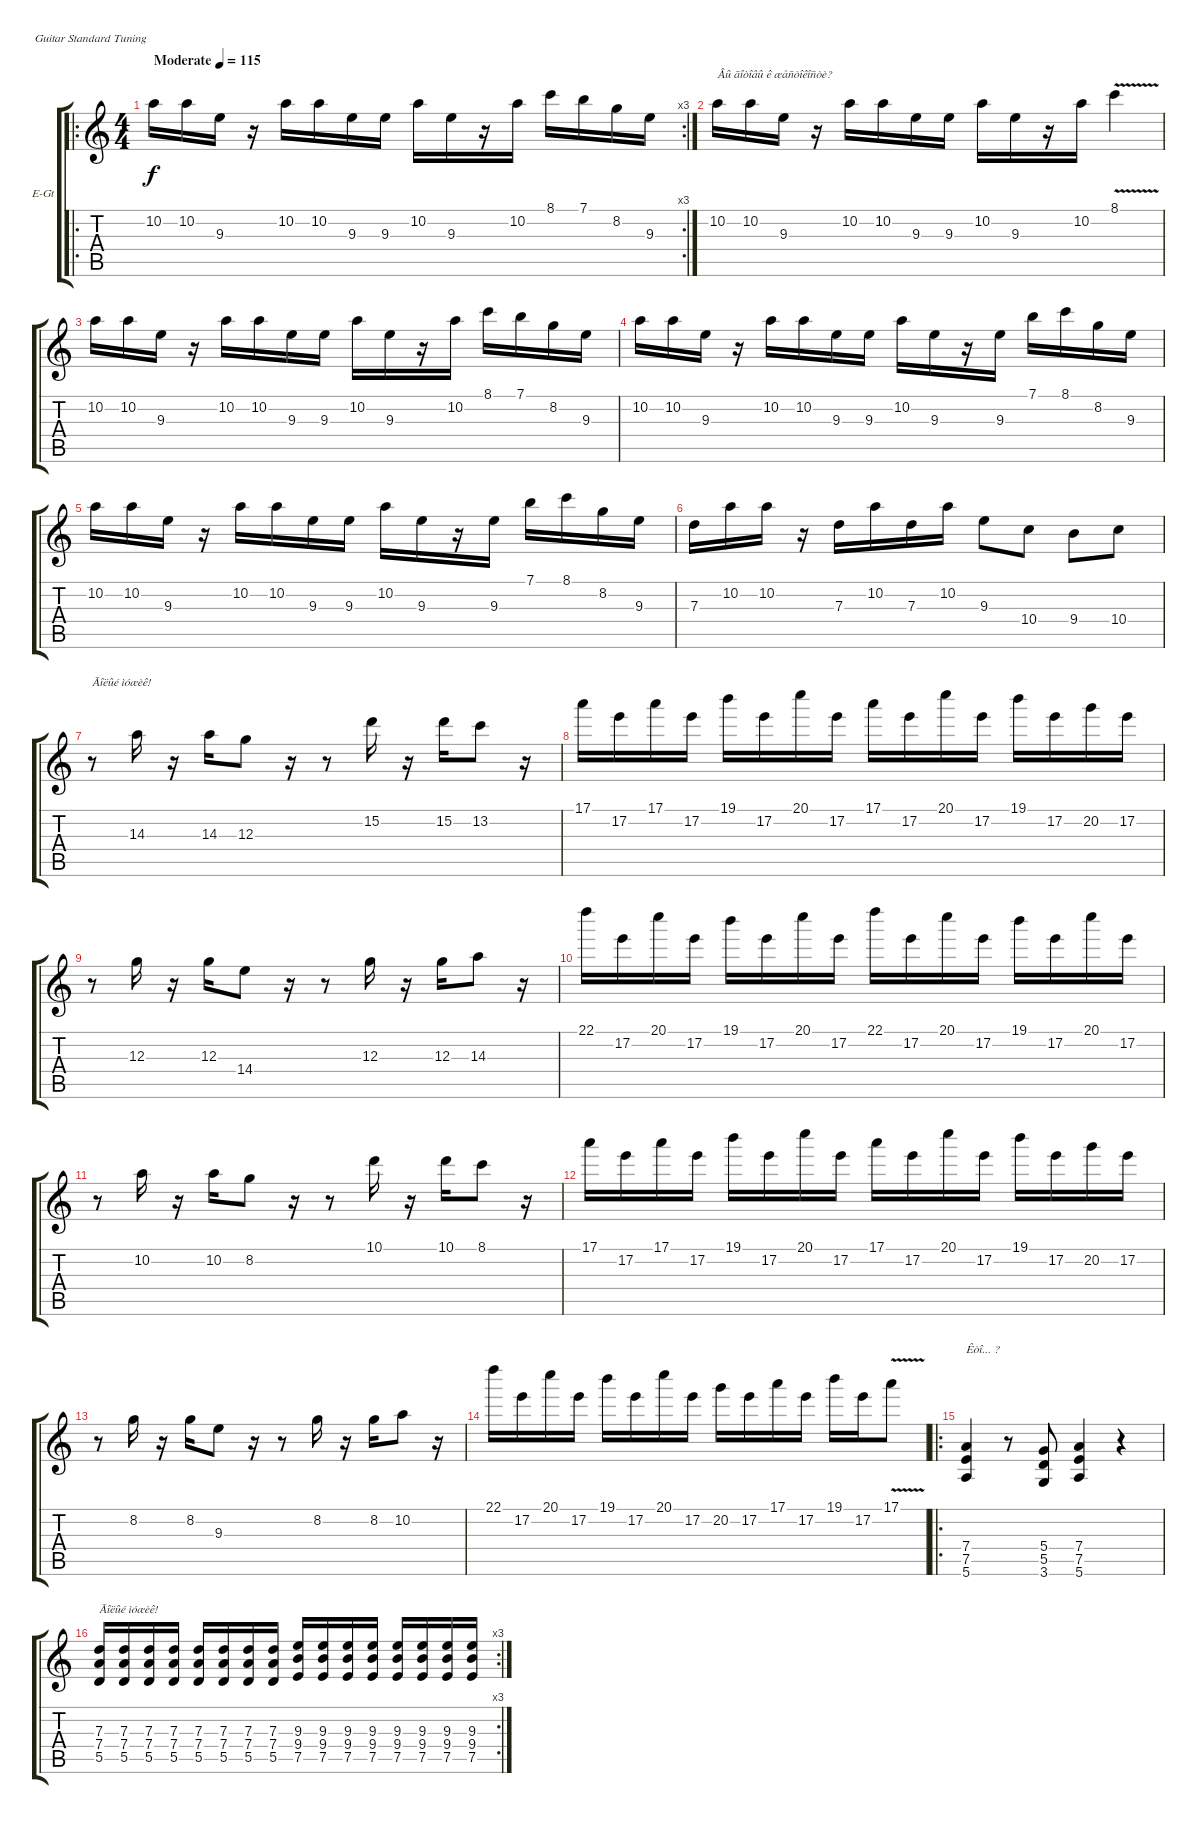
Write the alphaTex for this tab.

\bracketExtendMode groupsimilarinstruments
\firstSystemTrackNameOrientation horizontal
\otherSystemsTrackNameOrientation horizontal
\track ("Solo" "E-Gt") {instrument overdrivenguitar}
\staff {score tabs}
\tuning (E4 B3 G3 D3 A2 E2)
\ro
\rc 3
\ts (4 4)
\beaming (8 2 2 2 2)
\tempo (115 "Moderate")
\clef g2
\ks c
10.2.16{dy f instrument overdrivenguitar} 10.2.16 9.3.16 r.16 10.2.16 10.2.16 9.3.16 9.3.16 10.2.16 9.3.16 r.16 10.2.16 8.1.16 7.1.16 8.2.16 9.3.16 |
10.2.16{txt "Âû ãîòîâû ê æåñòîêîñòè?"} 10.2.16 9.3.16 r.16 10.2.16 10.2.16 9.3.16 9.3.16 10.2.16 9.3.16 r.16 10.2.16 8.1{v}.4 |
10.2.16 10.2.16 9.3.16 r.16 10.2.16 10.2.16 9.3.16 9.3.16 10.2.16 9.3.16 r.16 10.2.16 8.1.16 7.1.16 8.2.16 9.3.16 |
10.2.16 10.2.16 9.3.16 r.16 10.2.16 10.2.16 9.3.16 9.3.16 10.2.16 9.3.16 r.16 9.3.16 7.1.16 8.1.16 8.2.16 9.3.16 |
10.2.16 10.2.16 9.3.16 r.16 10.2.16 10.2.16 9.3.16 9.3.16 10.2.16 9.3.16 r.16 9.3.16 7.1.16 8.1.16 8.2.16 9.3.16 |
7.3.16 10.2.16 10.2.16 r.16 7.3.16 10.2.16 7.3.16 10.2.16 9.3.8 10.4.8 9.4.8 10.4.8 |
r.8{txt "Ãîëûé ìóæèê!"} 14.3.16 r.16 14.3.16 12.3.8 r.16 r.8 15.2.16 r.16 15.2.16 13.2.8 r.16 |
17.1.16 17.2.16 17.1.16 17.2.16 19.1.16 17.2.16 20.1.16 17.2.16 17.1.16 17.2.16 20.1.16 17.2.16 19.1.16 17.2.16 20.2.16 17.2.16 |
r.8 12.3.16 r.16 12.3.16 14.4.8 r.16 r.8 12.3.16 r.16 12.3.16 14.3.8 r.16 |
22.1.16 17.2.16 20.1.16 17.2.16 19.1.16 17.2.16 20.1.16 17.2.16 22.1.16 17.2.16 20.1.16 17.2.16 19.1.16 17.2.16 20.1.16 17.2.16 |
r.8 10.2.16 r.16 10.2.16 8.2.8 r.16 r.8 10.1.16 r.16 10.1.16 8.1.8 r.16 |
17.1.16 17.2.16 17.1.16 17.2.16 19.1.16 17.2.16 20.1.16 17.2.16 17.1.16 17.2.16 20.1.16 17.2.16 19.1.16 17.2.16 20.2.16 17.2.16 |
r.8 8.2.16 r.16 8.2.16 9.3.8 r.16 r.8 8.2.16 r.16 8.2.16 10.2.8 r.16 |
22.1.16 17.2.16 20.1.16 17.2.16 19.1.16 17.2.16 20.1.16 17.2.16 20.2.16 17.2.16 17.1.16 17.2.16 19.1.16 17.2.16 17.1{v}.8 |
\ro
(7.4 7.5 5.6).4{txt "Êòî... ?"} r.8 (5.4 5.5 3.6).8 (7.4 7.5 5.6).4 r.4 |
\rc 3
(7.3 7.4 5.5).16{txt "Ãîëûé ìóæèê!"} (7.3 7.4 5.5).16 (7.3 7.4 5.5).16 (7.3 7.4 5.5).16 (7.3 7.4 5.5).16 (7.3 7.4 5.5).16 (7.3 7.4 5.5).16 (7.3 7.4 5.5).16 (9.3 9.4 7.5).16 (9.3 9.4 7.5).16 (9.3 9.4 7.5).16 (9.3 9.4 7.5).16 (9.3 9.4 7.5).16 (9.3 9.4 7.5).16 (9.3 9.4 7.5).16 (9.3 9.4 7.5).16
